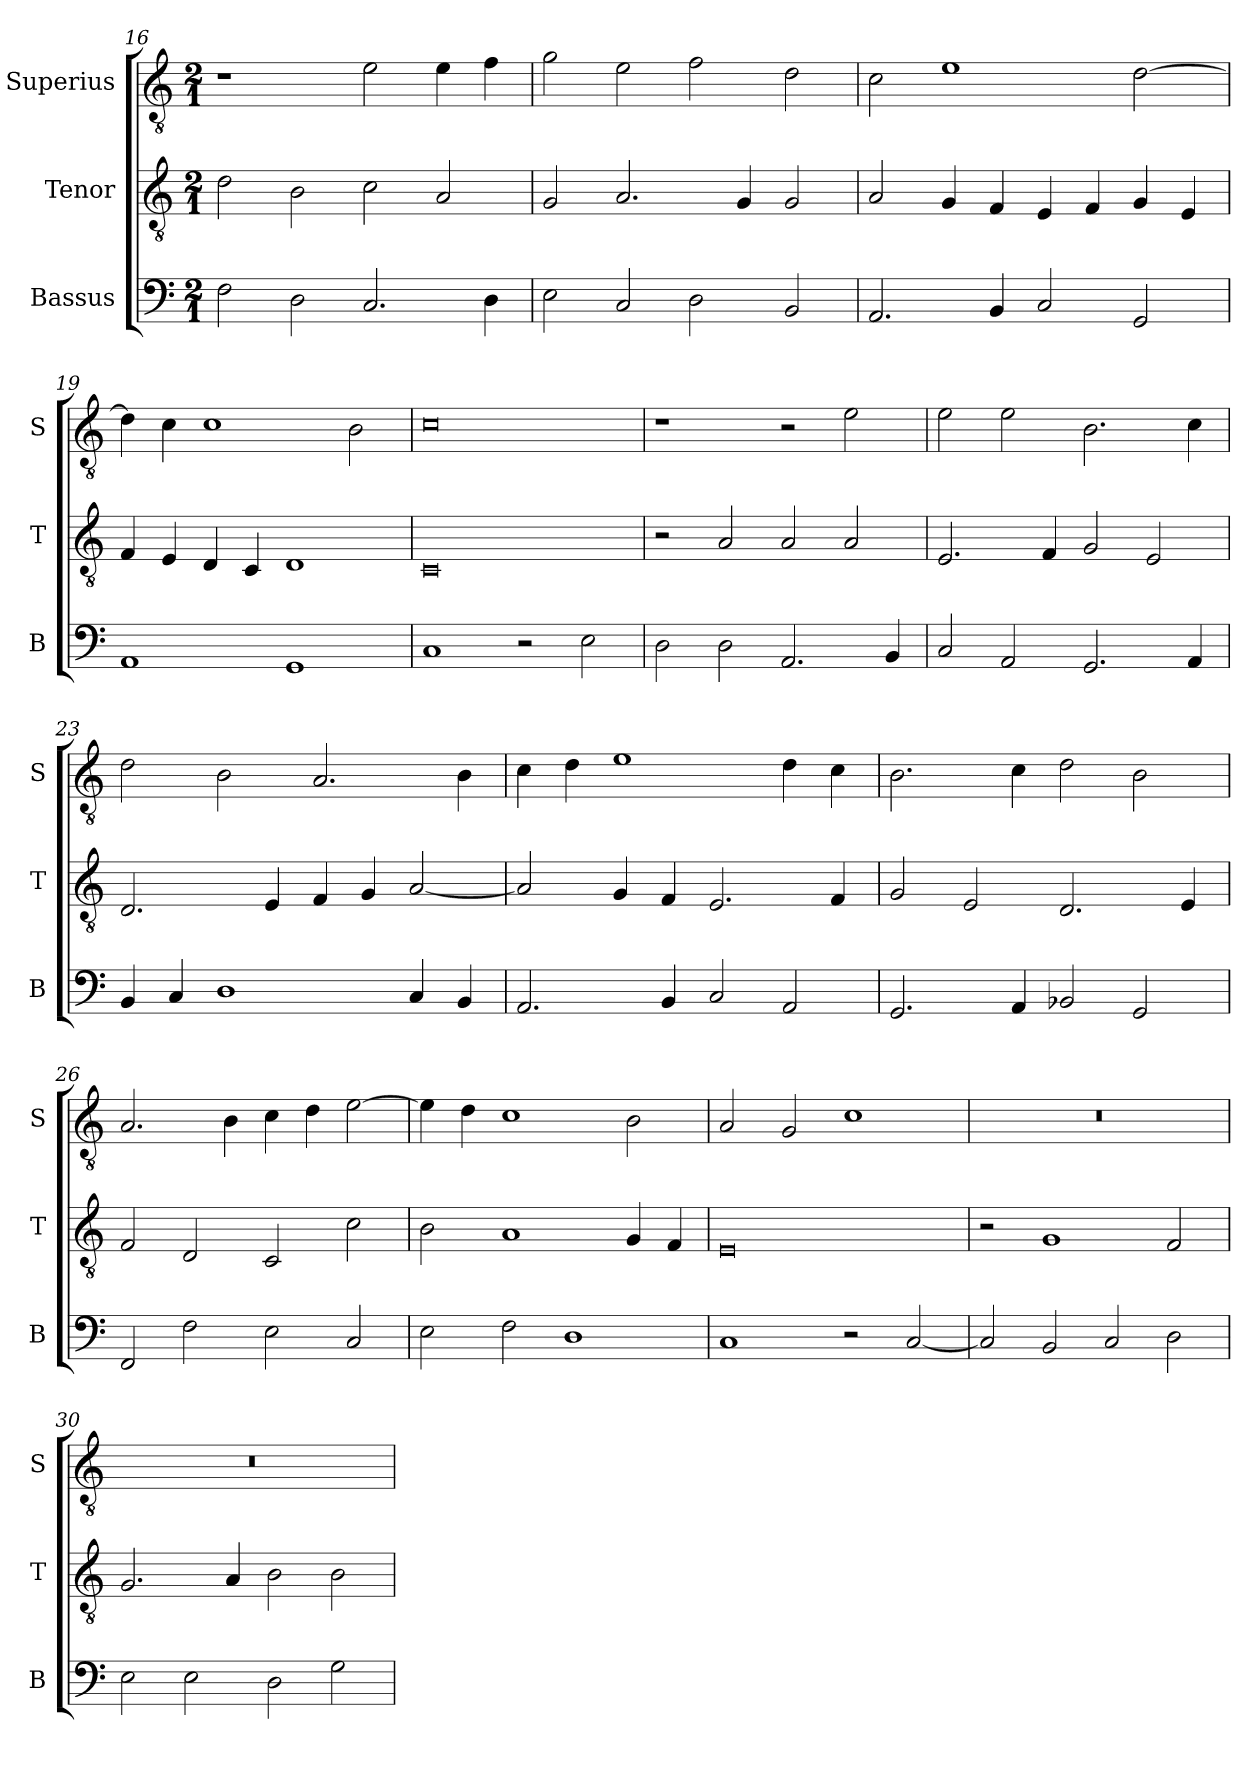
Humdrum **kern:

**kern	**kern	**kern
*part3	*part2	*part1
*staff3	*staff2	*staff1
*I"Bassus	*I"Tenor	*I"Superius
*I'B	*I'T	*I'S
*clefF4	*clefGv2	*clefGv2
*k[]	*k[]	*k[]
*M2/1	*M2/1	*M2/1
=16	=16	=16
2F\	2d\	1r
2D\	2B\	.
2.C/	2c\	2e\
.	2A/	4e\
4D\	.	4f\
=17	=17	=17
2E\	2G/	2g\
2C/	2.A/	2e\
2D\	.	2f\
.	4G/	.
2BB/	2G/	2d\
=18	=18	=18
2.AA/	2A/	2c\
.	4G/	1e
4BB/	4F/	.
2C/	4E/	.
.	4F/	.
2GG/	4G/	[2d\
.	4E/	.
=19	=19	=19
1AA	4F/	4d\]
.	4E/	4c\
.	4D/	1c
.	4C/	.
1GG	1D	.
.	.	2B\
=20	=20	=20
1C	0C	0c
2r	.	.
2E\	.	.
=21	=21	=21
2D\	2r	1r
2D\	2A/	.
2.AA/	2A/	2r
.	2A/	2e\
4BB/	.	.
=22	=22	=22
2C/	2.E/	2e\
2AA/	.	2e\
.	4F/	.
2.GG/	2G/	2.B\
.	2E/	.
4AA/	.	4c\
=23	=23	=23
4BB/	2.D/	2d\
4C/	.	.
1D	.	2B\
.	4E/	.
.	4F/	2.A/
.	4G/	.
4C/	[2A/	.
4BB/	.	4B\
=24	=24	=24
2.AA/	2A/]	4c\
.	.	4d\
.	4G/	1e
4BB/	4F/	.
2C/	2.E/	.
2AA/	.	4d\
.	4F/	4c\
=25	=25	=25
2.GG/	2G/	2.B\
.	2E/	.
4AA/	.	4c\
2BB-X/	2.D/	2d\
2GG/	.	2B\
.	4E/	.
=26	=26	=26
2FF/	2F/	2.A/
2F\	2D/	.
.	.	4B\
2E\	2C/	4c\
.	.	4d\
2C/	2c\	[2e\
=27	=27	=27
2E\	2B\	4e\]
.	.	4d\
2F\	1A	1c
1D	.	.
.	4G/	2B\
.	4F/	.
=28	=28	=28
1C	0E	2A/
.	.	2G/
2r	.	1c
[2C/	.	.
=29	=29	=29
2C/]	2r	0r
2BB/	1G	.
2C/	.	.
2D\	2F/	.
=30	=30	=30
2E\	2.G/	0r
2E\	.	.
.	4A/	.
2D\	2B\	.
2G\	2B\	.
=	=	=
*-	*-	*-
